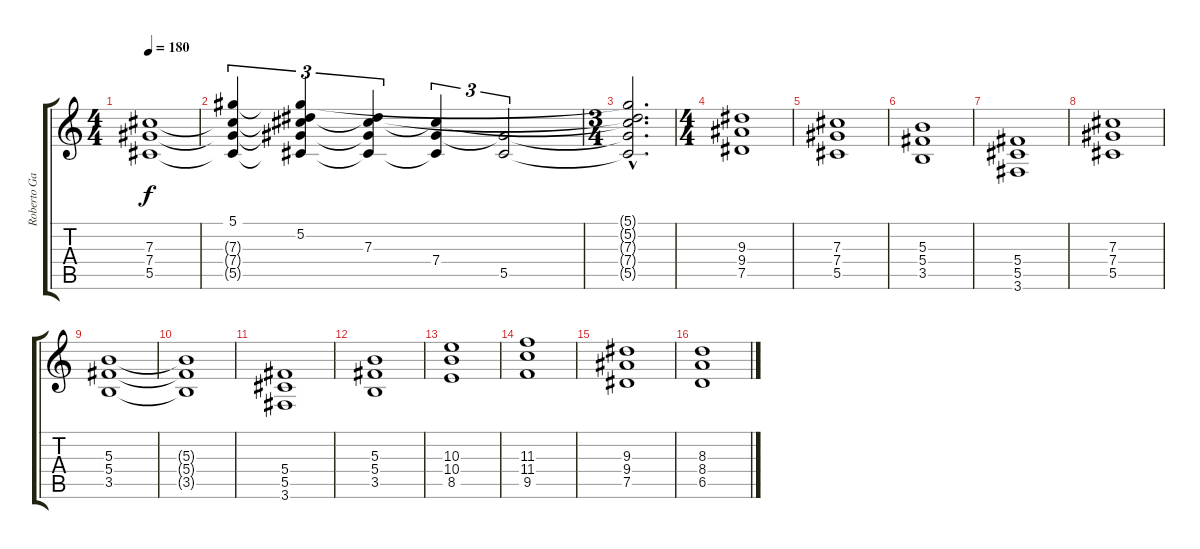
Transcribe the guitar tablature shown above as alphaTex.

\track ("Roberto García" "Roberto Ga") {instrument distortionguitar}
\staff {score tabs}
\tuning (Eb4 Bb3 Gb3 Db3 Ab2 Eb2) {hide}
\ts (4 4)
\tempo 180
\clef g2
\ks c
(7.3 7.4 5.5).1{dy f} |
(5.1 7.3{t} 7.4{t} 5.5{t}).4{tu (3 2)} (5.1{t} 5.2 7.3{t} 7.4{t} 5.5{t}).4{tu (3 2)} (5.2{t} 7.3 7.4{t} 5.5{t}).4{tu (3 2)} (7.3{t} 7.4 5.5{t}).4{tu (3 2)} (7.4{t} 5.5).2{tu (3 2)} |
\ts (3 4)
(5.1{hac t} 5.2{hac t} 7.3{hac t} 7.4{hac t} 5.5{hac t}).2{d} |
\ts (4 4)
(9.3 9.4 7.5).1 |
(7.3 7.4 5.5).1 |
(5.3 5.4 3.5).1 |
(5.4 5.5 3.6).1 |
(7.3 7.4 5.5).1 |
(5.3 5.4 3.5).1 |
(5.3{t} 5.4{t} 3.5{t}).1 |
(5.4 5.5 3.6).1 |
(5.3 5.4 3.5).1 |
(10.3 10.4 8.5).1 |
(11.3 11.4 9.5).1 |
(9.3 9.4 7.5).1 |
(8.3 8.4 6.5).1
